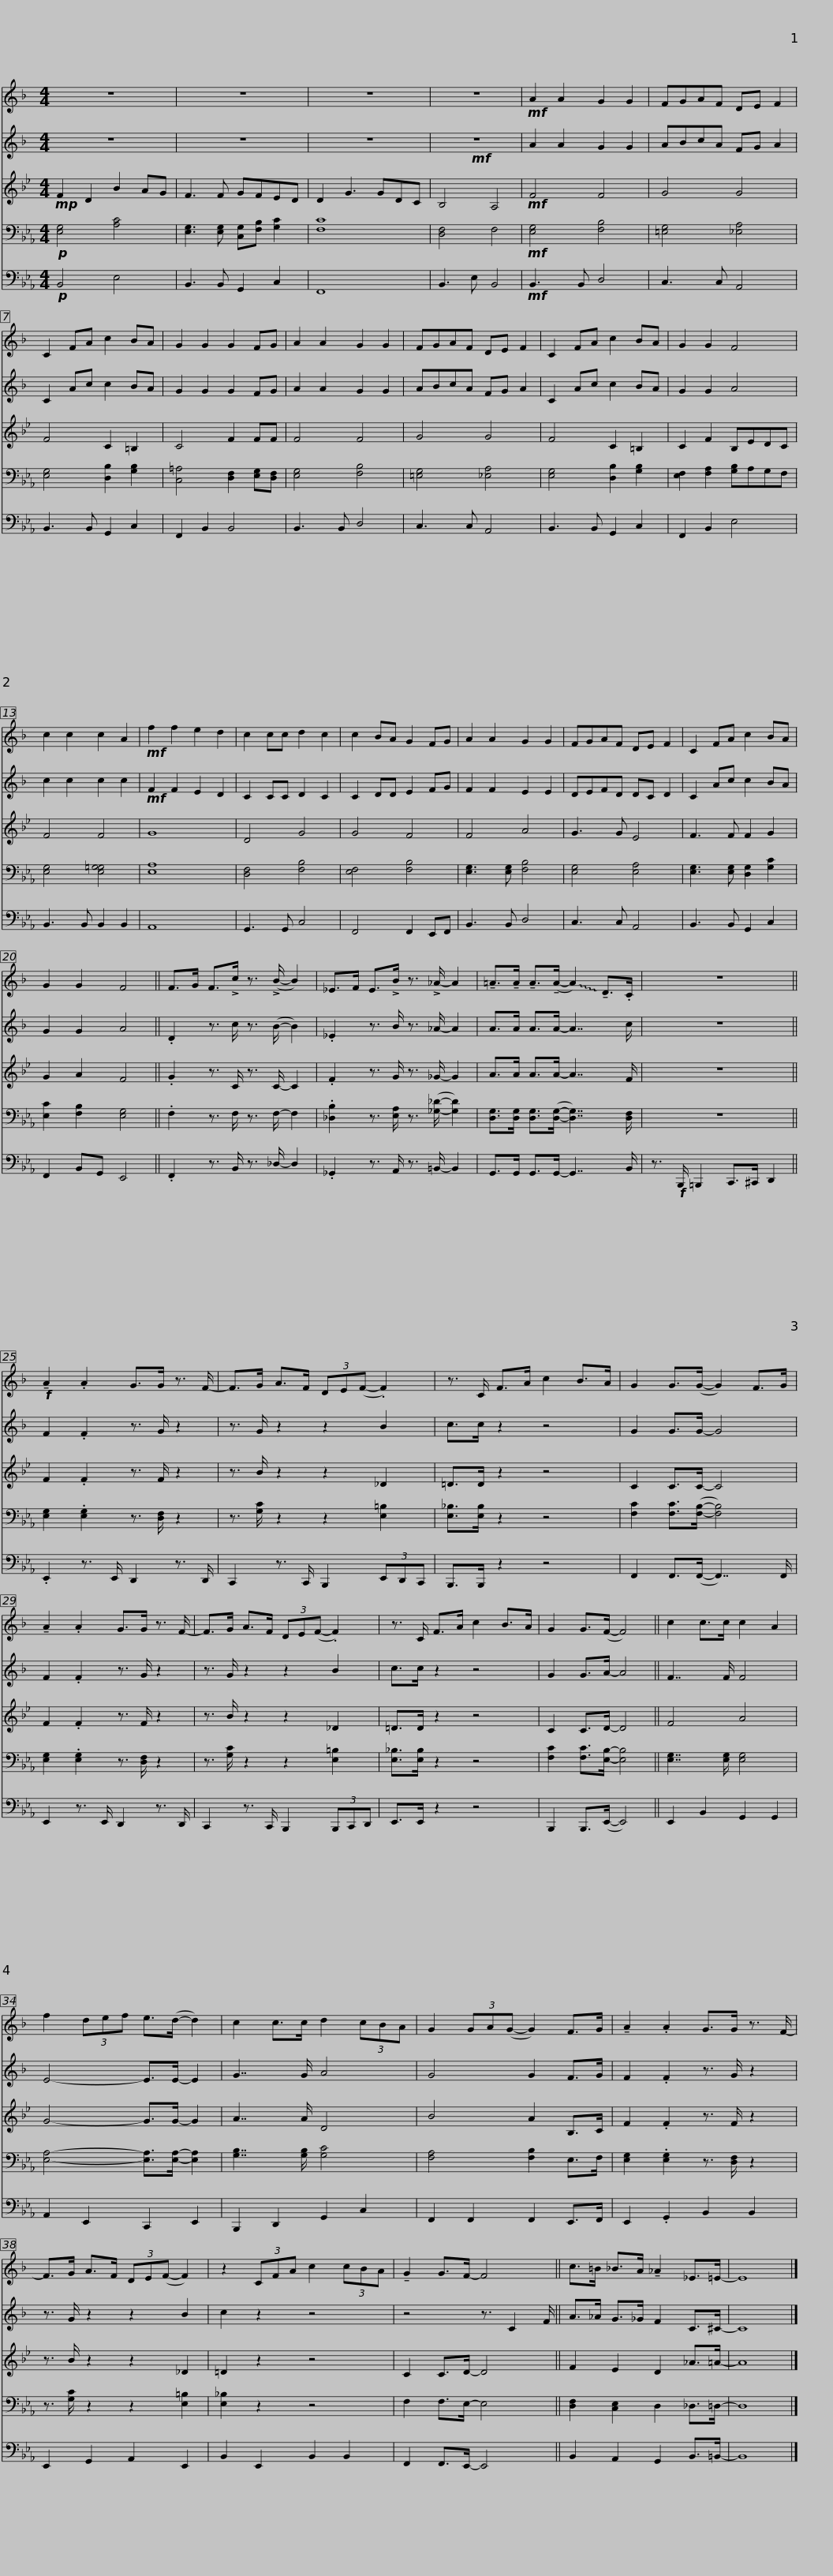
X:1
%%score 1 2 3 4 5
L:1/8
M:4/4
I:linebreak $
K:Eb
V:1 treble transpose=-2
V:2 treble transpose=-2
V:3 treble transpose=-7
V:4 bass
V:5 bass
V:1
[K:F] z8 | z8 | z8 | z8 |!mf! A2 A2 G2 G2 | %5
 FGAF DE F2 |$ C2 FA c2 BA | G2 G2 G2 FG | A2 A2 G2 G2 | FGAF DE F2 | %10
 C2 FA c2 BA |$ G2 G2 F4 | c2 c2 c2 A2 |!mf! f2 f2 e2 d2 | c2 cc d2 c2 | %15
 c2 BA G2 FG | A2 A2 G2 G2 |$ FGAF DE F2 | C2 FA c2 BA | G2 G2 F4 || %20
 F>G F>!>!c z3/2 (!>!B/- B2) | _E>F E>!>!B z3/2 !>!_A/- A2 |$ !tenuto!=A>!tenuto!A !tenuto!A>(!tenuto!A- !~(!A2) !~)!!tenuto!D>.C | z8 ||!f! !tenuto!A2 .A2 G>G z3/2 F/- |$ %25
 F>G A>F (3DE(F- .F2) | z3/2 C/ F>A c2 B>A | G2 G>(G- G2) F>G | !tenuto!A2 .A2 G>G z3/2 F/- |$ F>G A>F (3DE(F- .F2) | %30
 z3/2 C/ F>A c2 B>A | G2 G>(F- F4) || c2 c>c c2 A2 |$ f2 (3def e>(d- d2) | c2 c>c d2 (3cBA | %35
 G2 (3GA(G- G2) F>G | !tenuto!A2 .A2 G>G z3/2 F/- |$ F>G A>F (3DE(F- F2) | z2 (3CFA c2 (3cBA | !tenuto!G2 G>F- F4 || %40
 c>=B _B>A !tenuto!_A2 _E>=E- |$ E8 |] %42
V:2
[K:F] z8 | z8 | z8 |!mf! z8 | A2 A2 G2 G2 | %5
 ABcA FG A2 |$ C2 Ac c2 BA | G2 G2 G2 FG | A2 A2 G2 G2 | ABcA FG A2 | %10
 C2 Ac c2 BA |$ G2 G2 A4 | c2 c2 c2 c2 |!mf! F2 F2 E2 D2 | C2 CC D2 C2 | %15
 C2 DD E2 FG | F2 F2 E2 E2 |$ DEFD DC D2 | C2 Ac c2 BA | G2 G2 A4 || %20
 .D2 z3/2 c/ z3/2 (B/- B2) | ._E2 z3/2 B/ z3/2 _A/- A2 |$ A>A A>A- A7/2 c/ | z8 || F2 .F2 z3/2 G/ z2 |$ %25
 z3/2 G/ z2 z2 B2 | c>c z2 z4 | G2 G>G- G4 | F2 .F2 z3/2 G/ z2 |$ z3/2 G/ z2 z2 B2 | %30
 c>c z2 z4 | G2 G>A- A4 || F7/2 F/ F4 |$ E4- E>E- E2 | G7/2 G/ A4 | %35
 G4 G2 F>G | F2 .F2 z3/2 G/ z2 |$ z3/2 G/ z2 z2 B2 | c2 z2 z4 | z4 z3/2 C2 F/ || %40
 A>_A G>_G F2 C>^C- |$ C8 |] %42
V:3
[K:Bb]!mp! F2 D2 B2 AG | F3 F GFED | D2 G3 GDC | B,4 A,4 |!mf! F4 F4 | %5
 G4 G4 |$ F4 C2 =B,2 | C4 F2 FF | F4 F4 | G4 G4 | %10
 F4 C2 =B,2 |$ C2 F2 B,EDC | F4 F4 | G8 | D4 G4 | %15
 G4 F4 | F4 A4 |$ G3 G E4 | F3 F F2 G2 | G2 A2 F4 || %20
 .G2 z3/2 C/ z3/2 C/- C2 | .F2 z3/2 G/ z3/2 _G/- G2 |$ A>A A>A- A7/2 F/ | z8 || F2 .F2 z3/2 F/ z2 |$ %25
 z3/2 B/ z2 z2 _D2 | =D>D z2 z4 | C2 C>C- C4 | F2 .F2 z3/2 F/ z2 |$ z3/2 B/ z2 z2 _D2 | %30
 =D>D z2 z4 | C2 C>D- D4 || F4 A4 |$ G4- G>G- G2 | A7/2 A/ D4 | %35
 B4 A2 B,>C | F2 .F2 z3/2 F/ z2 |$ z3/2 B/ z2 z2 _D2 | =D2 z2 z4 | C2 C>D- D4 || %40
 F2 E2 D2 _A>=A- |$ A8 |] %42
V:4
!p! [E,G,]4 [A,C]4 | [E,G,]3 [E,G,] [C,G,][F,B,] [G,C]2 | [F,C]8 | [D,F,]4 F,4 |!mf! [E,G,]4 [F,B,]4 | %5
 [=E,G,]4 [_E,A,]4 |$ [E,G,]4 [D,B,]2 [G,B,]2 | [C,=A,]4 [D,F,]2 [E,G,][D,F,] | [E,G,]4 [F,B,]4 | [=E,G,]4 [_E,A,]4 | %10
 [E,G,]4 [D,B,]2 [G,B,]2 |$ [E,F,]2 [F,A,]2 [G,B,]A,G,F, | [E,G,]4 [E,G,=G,]4 | [E,A,]8 | [D,F,]4 [F,B,]4 | %15
 [E,F,]4 [F,B,]4 | [E,G,]3 [E,G,] [F,B,]4 |$ [E,G,]4 [E,A,]4 | [E,G,]3 [E,G,] [D,G,]2 [G,C]2 | [E,C]2 [F,B,]2 [E,G,]4 || %20
 .F,2 z3/2 F,/ z3/2 F,/- F,2 | .[_D,B,]2 z3/2 [E,A,]/ z3/2 ([_G,_D]/- [G,D]2) |$ [D,G,]>[D,G,] [D,G,]>([D,G,]- [D,G,]7/2) [D,F,]/ | z8 || [E,G,]2 .[E,G,]2 z3/2 [D,F,]/ z2 |$ %25
 z3/2 [G,C]/ z2 z2 [E,=B,]2 | [E,_B,]>[E,B,] z2 z4 | [F,C]2 [F,C]>([F,B,]- [F,B,]4) | [E,G,]2 .[E,G,]2 z3/2 [D,F,]/ z2 |$ z3/2 [G,C]/ z2 z2 [E,=B,]2 | %30
 [E,_B,]>[E,B,] z2 z4 | [F,C]2 [F,C]>[E,B,]- [E,B,]4 || [E,G,]7/2 [E,G,]/ [E,G,]4 |$ [E,A,]4- [E,A,]>[E,A,]- [E,A,]2 | [G,B,]7/2 [G,B,]/ [G,C]4 | %35
 [F,A,]4 [F,B,]2 E,>F, | [E,G,]2 .[E,G,]2 z3/2 [D,F,]/ z2 |$ z3/2 [G,C]/ z2 z2 [E,=B,]2 | [E,_B,]2 z2 z4 | F,2 F,>E,- E,4 || %40
 [D,F,]2 [C,E,]2 D,2 _D,>=D,- |$ D,8 |] %42
V:5
!p! B,,4 E,4 | B,,3 B,, G,,2 C,2 | F,,8 | B,,3 E, B,,4 |!mf! B,,3 B,, D,4 | %5
 C,3 C, A,,4 |$ B,,3 B,, G,,2 C,2 | F,,2 B,,2 B,,4 | B,,3 B,, D,4 | C,3 C, A,,4 | %10
 B,,3 B,, G,,2 C,2 |$ F,,2 B,,2 E,4 | B,,3 B,, B,,2 B,,2 | A,,8 | G,,3 G,, C,4 | %15
 F,,4 F,,2 E,,F,, | B,,3 B,, D,4 |$ C,3 C, A,,4 | B,,3 B,, G,,2 C,2 | F,,2 B,,G,, E,,4 || %20
 .F,,2 z3/2 B,,/ z3/2 _D,/- D,2 | ._G,,2 z3/2 A,,/ z3/2 =B,,/- B,,2 |$ G,,>G,, G,,>G,,- G,,7/2 B,,/ | z3/2!f! B,,,/ =B,,,2 C,,>^C,, D,,2 || .E,,2 z3/2 E,,/ D,,2 z3/2 D,,/ |$ %25
 C,,2 z3/2 C,,/ B,,,2 (3E,,D,,C,, | B,,,>B,,, z2 z4 | F,,2 F,,>(F,,- F,,7/2) F,,/ | E,,2 z3/2 E,,/ D,,2 z3/2 D,,/ |$ C,,2 z3/2 C,,/ B,,,2 (3B,,,C,,D,, | %30
 E,,>E,, z2 z4 | B,,,2 B,,,>(E,,- E,,4) || E,,2 B,,2 G,,2 G,,2 |$ A,,2 E,,2 C,,2 E,,2 | B,,,2 D,,2 G,,2 C,2 | %35
 F,,2 F,,2 F,,2 E,,>F,, | E,,2 .G,,2 B,,2 B,,2 |$ E,,2 G,,2 A,,2 E,,2 | B,,2 E,,2 B,,2 B,,2 | F,,2 F,,>E,,- E,,4 || %40
 B,,2 A,,2 G,,2 B,,>=B,,- |$ B,,8 |] %42
